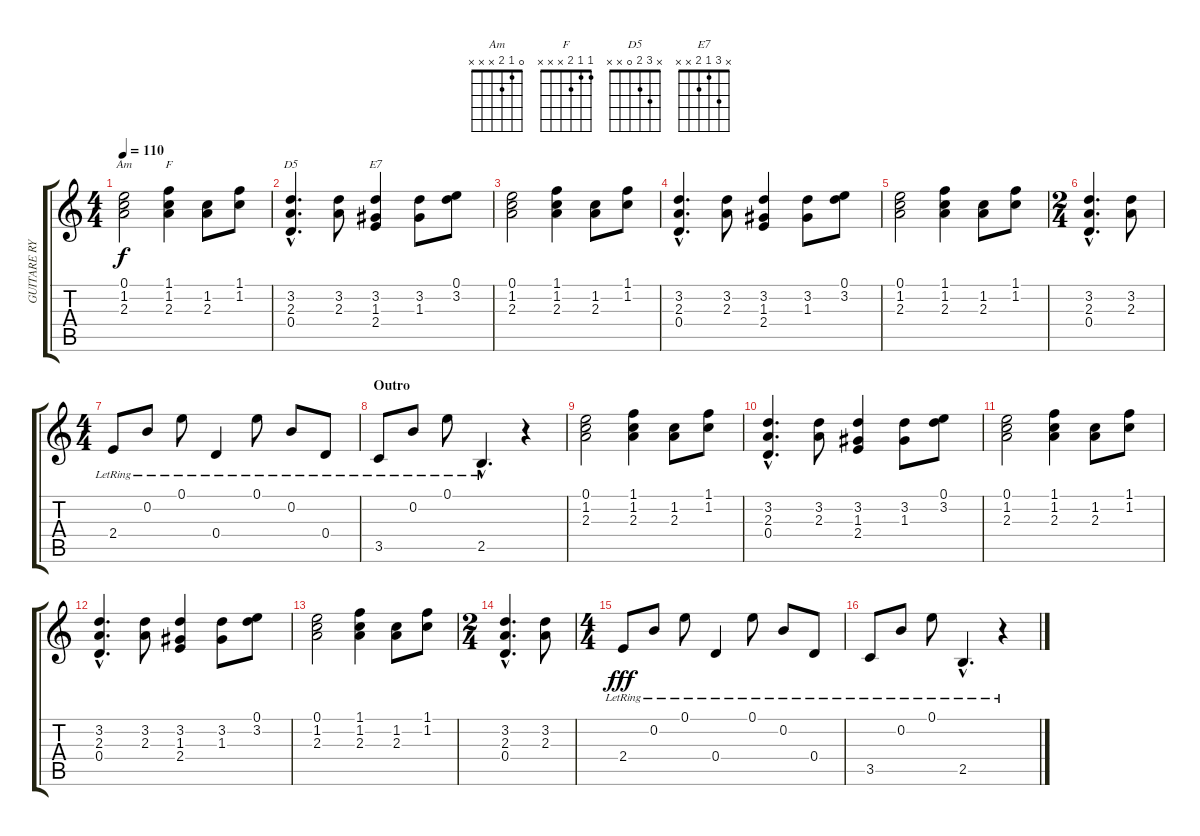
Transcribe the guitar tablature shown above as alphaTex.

\track ("GUITARE RYTHMIQUE" "GUITARE RY") {instrument acousticguitarsteel}
\staff {score tabs}
\tuning (E4 B3 G3 D3 A2 E2) {hide}
\chord ("Am" 0 1 2 x x x)
\chord ("F" 1 1 2 x x x)
\chord ("D5" x 3 2 0 x x)
\chord ("E7" x 3 1 2 x x)
\ts (4 4)
\tempo 110
\clef g2
\ks c
(0.1 1.2 2.3).2{ch "Am" dy f} (1.1 1.2 2.3).4{ch "F"} (1.2 2.3).8 (1.1 1.2).8 |
(3.2{hac} 2.3{hac} 0.4{hac}).4{d ch "D5"} (3.2 2.3).8 (3.2 1.3 2.4).4{ch "E7"} (3.2 1.3).8 (0.1 3.2).8 |
(0.1 1.2 2.3).2 (1.1 1.2 2.3).4 (1.2 2.3).8 (1.1 1.2).8 |
(3.2{hac} 2.3{hac} 0.4{hac}).4{d} (3.2 2.3).8 (3.2 1.3 2.4).4 (3.2 1.3).8 (0.1 3.2).8 |
(0.1 1.2 2.3).2 (1.1 1.2 2.3).4 (1.2 2.3).8 (1.1 1.2).8 |
\ts (2 4)
(3.2{hac} 2.3{hac} 0.4{hac}).4{d} (3.2 2.3).8 |
\ts (4 4)
2.4{lr}.8 0.2{lr}.8 0.1{lr}.8 0.4{lr}.4 0.1{lr}.8 0.2{lr}.8 0.4{lr}.8 |
\section ("" "Outro")
3.5{lr}.8 0.2{lr}.8 0.1{lr}.8 2.5{hac lr}.4{d} r.4 |
(0.1 1.2 2.3).2 (1.1 1.2 2.3).4 (1.2 2.3).8 (1.1 1.2).8 |
(3.2{hac} 2.3{hac} 0.4{hac}).4{d} (3.2 2.3).8 (3.2 1.3 2.4).4 (3.2 1.3).8 (0.1 3.2).8 |
(0.1 1.2 2.3).2 (1.1 1.2 2.3).4 (1.2 2.3).8 (1.1 1.2).8 |
(3.2{hac} 2.3{hac} 0.4{hac}).4{d} (3.2 2.3).8 (3.2 1.3 2.4).4 (3.2 1.3).8 (0.1 3.2).8 |
(0.1 1.2 2.3).2 (1.1 1.2 2.3).4 (1.2 2.3).8 (1.1 1.2).8 |
\ts (2 4)
(3.2{hac} 2.3{hac} 0.4{hac}).4{d} (3.2 2.3).8 |
\ts (4 4)
2.4{lr}.8{dy fff volume 10} 0.2{lr}.8 0.1{lr}.8 0.4{lr}.4 0.1{lr}.8 0.2{lr}.8 0.4{lr}.8 |
3.5{lr}.8{volume 9} 0.2{lr}.8 0.1{lr}.8 2.5{hac lr}.4{d} r.4
